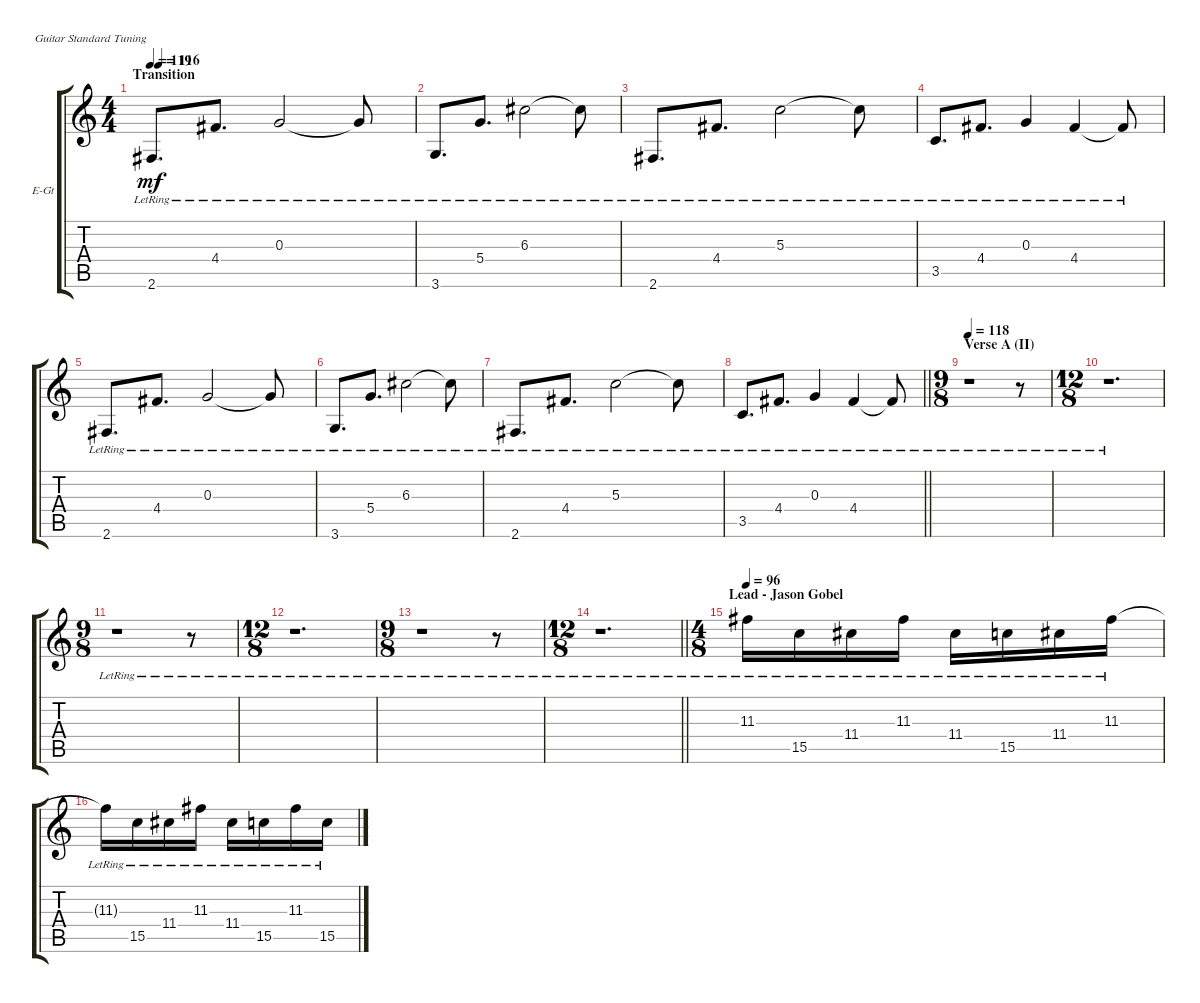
\bracketExtendMode groupsimilarinstruments
\firstSystemTrackNameOrientation horizontal
\otherSystemsTrackNameOrientation horizontal
\track ("Jason Gobel (Clean)" "E-Gt") {instrument electricguitarjazz}
\staff {score tabs}
\tuning (E4 B3 G3 D3 A2 E2)
\ts (4 4)
\section ("" "Transition")
\tempo 119
\tempo (116 0.03125)
\clef g2
\ks c
2.6{lr}.8{d dy mf} 4.4{lr}.8{d} 0.3{lr}.2 0.3{lr t}.8 |
3.6{lr}.8{d} 5.4{lr}.8{d} 6.3{lr}.2 6.3{lr t}.8 |
2.6{lr}.8{d} 4.4{lr}.8{d} 5.3{lr}.2 5.3{lr t}.8 |
3.5{lr}.8{d} 4.4{lr}.8{d} 0.3{lr}.4 4.4{lr}.4 4.4{lr t}.8 |
2.6{lr}.8{d} 4.4{lr}.8{d} 0.3{lr}.2 0.3{lr t}.8 |
3.6{lr}.8{d} 5.4{lr}.8{d} 6.3{lr}.2 6.3{lr t}.8 |
2.6{lr}.8{d} 4.4{lr}.8{d} 5.3{lr}.2 5.3{lr t}.8 |
\barLineRight lightlight
3.5{lr}.8{d} 4.4{lr}.8{d} 0.3{lr}.4 4.4{lr}.4 4.4{lr t}.8 |
\ts (9 8)
\section ("" "Verse A (II)")
\tempo 118
r.1 r.8 |
\ts (12 8)
r.1{d} |
\ts (9 8)
r.1 r.8 |
\ts (12 8)
r.1{d} |
\ts (9 8)
r.1 r.8 |
\ts (12 8)
\barLineRight lightlight
r.1{d} |
\ts (4 8)
\section ("" "Lead - Jason Gobel")
\tempo 96
11.3{lr}.16 15.5{lr}.16 11.4{lr}.16 11.3{lr}.16 11.4{lr}.16 15.5{lr}.16 11.4{lr}.16 11.3{lr}.16 |
11.3{lr t}.16 15.5{lr}.16 11.4{lr}.16 11.3{lr}.16 11.4{lr}.16 15.5{lr}.16 11.3{lr}.16 15.5{lr}.16
